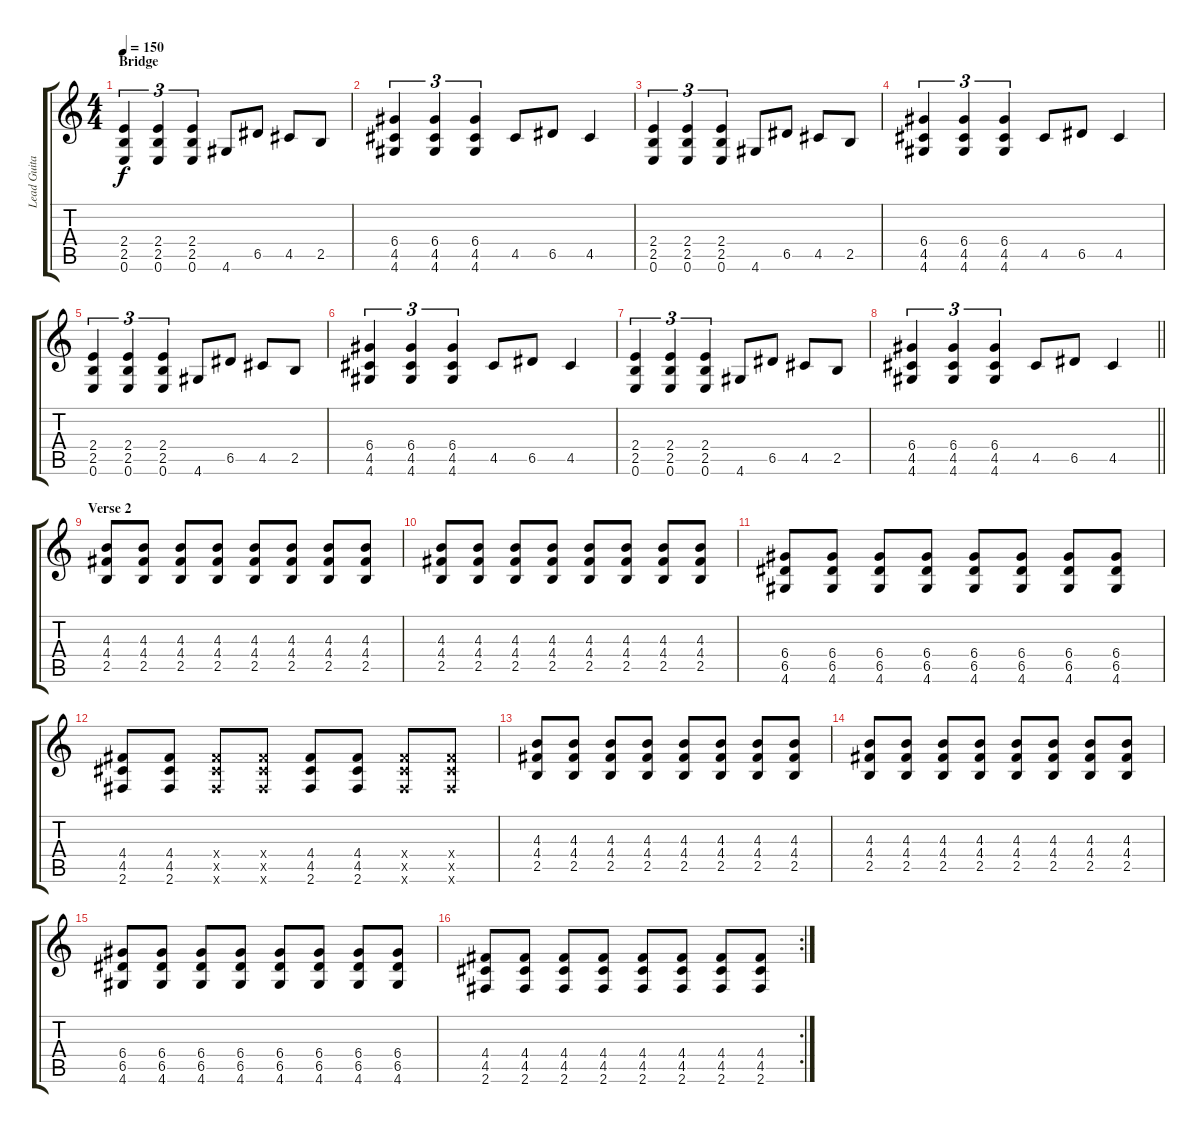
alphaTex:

\track ("Lead Guitar" "Lead Guita") {instrument distortionguitar}
\staff {score tabs}
\tuning (E4 B3 G3 D3 A2 E2) {hide}
\ts (4 4)
\section ("" "Bridge")
\tempo 150
\clef g2
\ks c
(2.4 2.5 0.6).4{tu (3 2) dy f} (2.4 2.5 0.6).4{tu (3 2)} (2.4 2.5 0.6).4{tu (3 2)} 4.6.8 6.5.8 4.5.8 2.5.8 |
(6.4 4.5 4.6).4{tu (3 2)} (6.4 4.5 4.6).4{tu (3 2)} (6.4 4.5 4.6).4{tu (3 2)} 4.5.8 6.5.8 4.5.4 |
(2.4 2.5 0.6).4{tu (3 2)} (2.4 2.5 0.6).4{tu (3 2)} (2.4 2.5 0.6).4{tu (3 2)} 4.6.8 6.5.8 4.5.8 2.5.8 |
(6.4 4.5 4.6).4{tu (3 2)} (6.4 4.5 4.6).4{tu (3 2)} (6.4 4.5 4.6).4{tu (3 2)} 4.5.8 6.5.8 4.5.4 |
(2.4 2.5 0.6).4{tu (3 2)} (2.4 2.5 0.6).4{tu (3 2)} (2.4 2.5 0.6).4{tu (3 2)} 4.6.8 6.5.8 4.5.8 2.5.8 |
(6.4 4.5 4.6).4{tu (3 2)} (6.4 4.5 4.6).4{tu (3 2)} (6.4 4.5 4.6).4{tu (3 2)} 4.5.8 6.5.8 4.5.4 |
(2.4 2.5 0.6).4{tu (3 2)} (2.4 2.5 0.6).4{tu (3 2)} (2.4 2.5 0.6).4{tu (3 2)} 4.6.8 6.5.8 4.5.8 2.5.8 |
\barLineRight lightlight
(6.4 4.5 4.6).4{tu (3 2)} (6.4 4.5 4.6).4{tu (3 2)} (6.4 4.5 4.6).4{tu (3 2)} 4.5.8 6.5.8 4.5.4 |
\section ("" "Verse 2")
(4.3 4.4 2.5).8 (4.3 4.4 2.5).8 (4.3 4.4 2.5).8 (4.3 4.4 2.5).8 (4.3 4.4 2.5).8 (4.3 4.4 2.5).8 (4.3 4.4 2.5).8 (4.3 4.4 2.5).8 |
(4.3 4.4 2.5).8 (4.3 4.4 2.5).8 (4.3 4.4 2.5).8 (4.3 4.4 2.5).8 (4.3 4.4 2.5).8 (4.3 4.4 2.5).8 (4.3 4.4 2.5).8 (4.3 4.4 2.5).8 |
(6.4 6.5 4.6).8 (6.4 6.5 4.6).8 (6.4 6.5 4.6).8 (6.4 6.5 4.6).8 (6.4 6.5 4.6).8 (6.4 6.5 4.6).8 (6.4 6.5 4.6).8 (6.4 6.5 4.6).8 |
(4.4 4.5 2.6).8 (4.4 4.5 2.6).8 (4.4{x} 4.5{x} 2.6{x}).8 (4.4{x} 4.5{x} 2.6{x}).8 (4.4 4.5 2.6).8 (4.4 4.5 2.6).8 (4.4{x} 4.5{x} 2.6{x}).8 (4.4{x} 4.5{x} 2.6{x}).8 |
(4.3 4.4 2.5).8 (4.3 4.4 2.5).8 (4.3 4.4 2.5).8 (4.3 4.4 2.5).8 (4.3 4.4 2.5).8 (4.3 4.4 2.5).8 (4.3 4.4 2.5).8 (4.3 4.4 2.5).8 |
(4.3 4.4 2.5).8 (4.3 4.4 2.5).8 (4.3 4.4 2.5).8 (4.3 4.4 2.5).8 (4.3 4.4 2.5).8 (4.3 4.4 2.5).8 (4.3 4.4 2.5).8 (4.3 4.4 2.5).8 |
(6.4 6.5 4.6).8 (6.4 6.5 4.6).8 (6.4 6.5 4.6).8 (6.4 6.5 4.6).8 (6.4 6.5 4.6).8 (6.4 6.5 4.6).8 (6.4 6.5 4.6).8 (6.4 6.5 4.6).8 |
\rc 2
(4.4 4.5 2.6).8 (4.4 4.5 2.6).8 (4.4 4.5 2.6).8 (4.4 4.5 2.6).8 (4.4 4.5 2.6).8 (4.4 4.5 2.6).8 (4.4 4.5 2.6).8 (4.4 4.5 2.6).8
